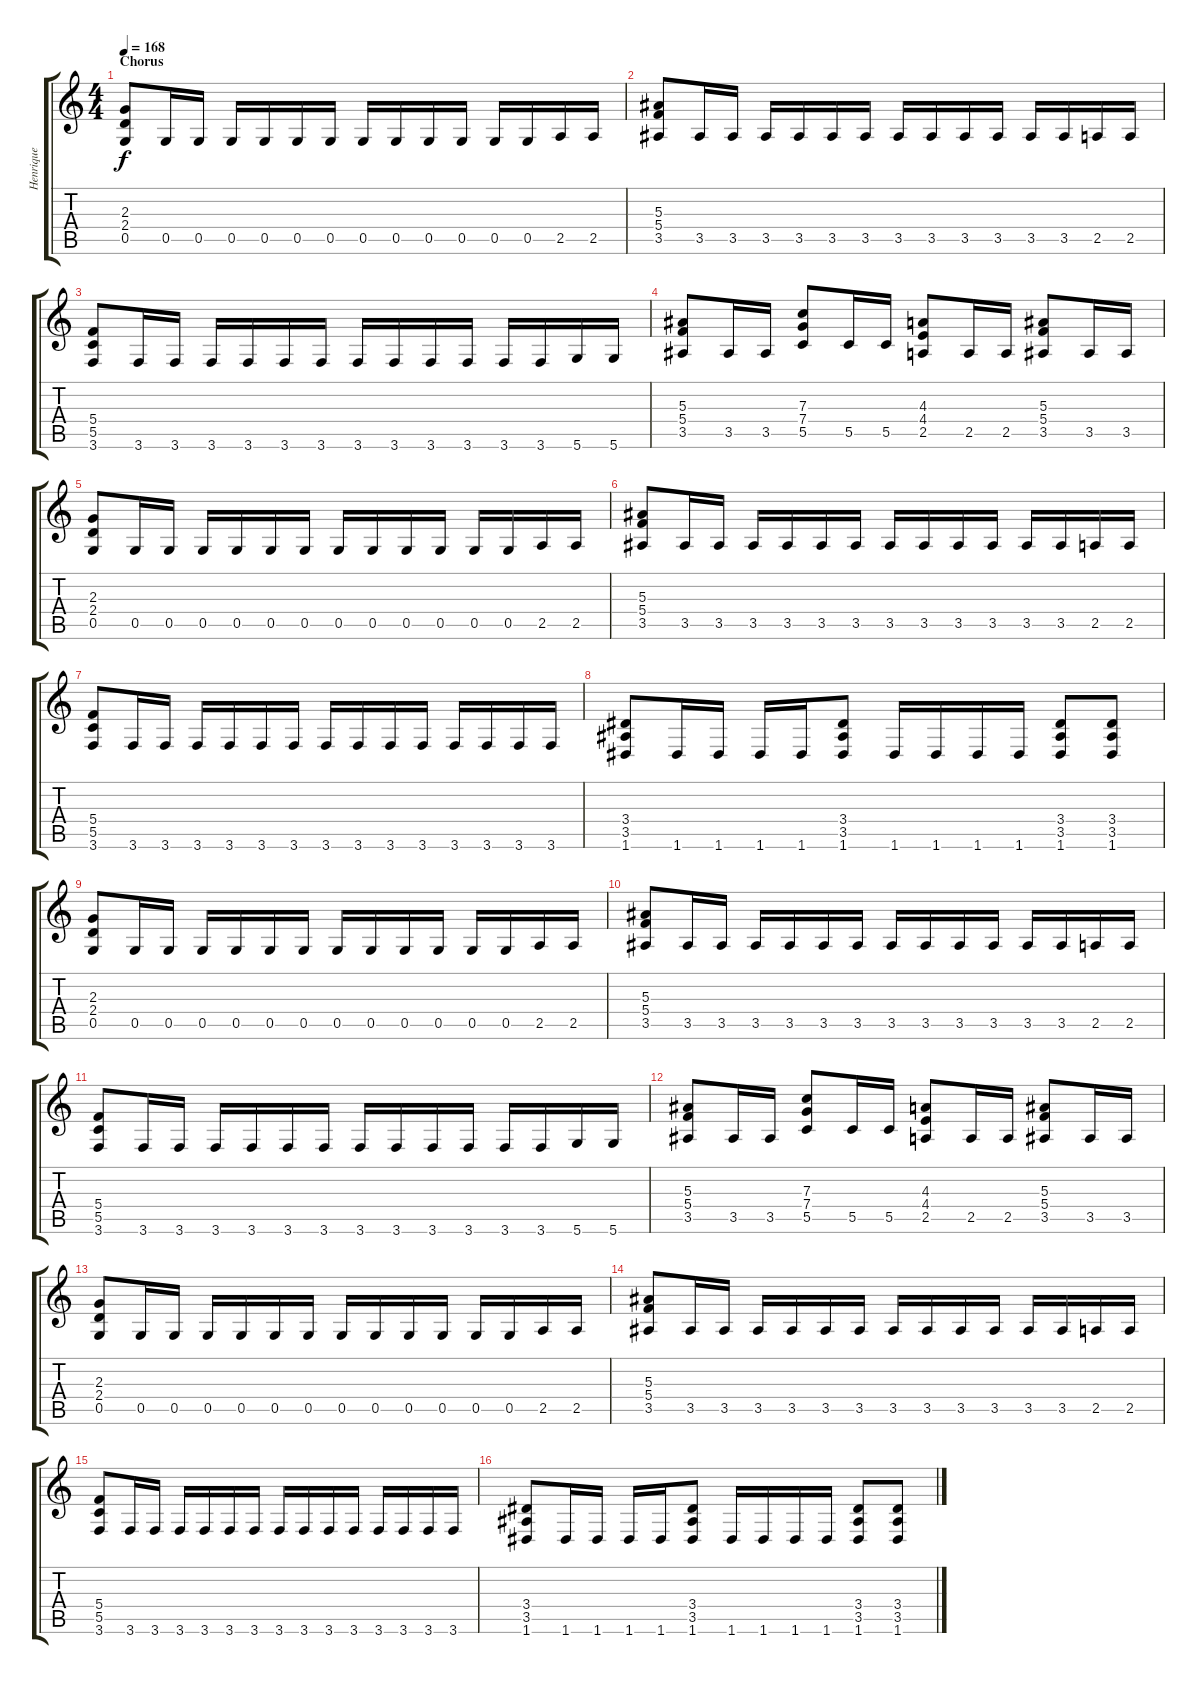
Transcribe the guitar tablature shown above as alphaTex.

\track ("Henrique" "Henrique") {instrument distortionguitar}
\staff {score tabs}
\tuning (D4 A3 F3 C3 G2 D2) {hide}
\ts (4 4)
\section ("" "Chorus")
\tempo 168
\clef g2
\ks c
(2.3 2.4 0.5).8{dy f} 0.5.16 0.5.16 0.5.16 0.5.16 0.5.16 0.5.16 0.5.16 0.5.16 0.5.16 0.5.16 0.5.16 0.5.16 2.5.16 2.5.16 |
(5.3 5.4 3.5).8 3.5.16 3.5.16 3.5.16 3.5.16 3.5.16 3.5.16 3.5.16 3.5.16 3.5.16 3.5.16 3.5.16 3.5.16 2.5.16 2.5.16 |
(5.4 5.5 3.6).8 3.6.16 3.6.16 3.6.16 3.6.16 3.6.16 3.6.16 3.6.16 3.6.16 3.6.16 3.6.16 3.6.16 3.6.16 5.6.16 5.6.16 |
(5.3 5.4 3.5).8 3.5.16 3.5.16 (7.3 7.4 5.5).8 5.5.16 5.5.16 (4.3 4.4 2.5).8 2.5.16 2.5.16 (5.3 5.4 3.5).8 3.5.16 3.5.16 |
(2.3 2.4 0.5).8 0.5.16 0.5.16 0.5.16 0.5.16 0.5.16 0.5.16 0.5.16 0.5.16 0.5.16 0.5.16 0.5.16 0.5.16 2.5.16 2.5.16 |
(5.3 5.4 3.5).8 3.5.16 3.5.16 3.5.16 3.5.16 3.5.16 3.5.16 3.5.16 3.5.16 3.5.16 3.5.16 3.5.16 3.5.16 2.5.16 2.5.16 |
(5.4 5.5 3.6).8 3.6.16 3.6.16 3.6.16 3.6.16 3.6.16 3.6.16 3.6.16 3.6.16 3.6.16 3.6.16 3.6.16 3.6.16 3.6.16 3.6.16 |
(3.4 3.5 1.6).8 1.6.16 1.6.16 1.6.16 1.6.16 (3.4 3.5 1.6).8 1.6.16 1.6.16 1.6.16 1.6.16 (3.4 3.5 1.6).8 (3.4 3.5 1.6).8 |
(2.3 2.4 0.5).8 0.5.16 0.5.16 0.5.16 0.5.16 0.5.16 0.5.16 0.5.16 0.5.16 0.5.16 0.5.16 0.5.16 0.5.16 2.5.16 2.5.16 |
(5.3 5.4 3.5).8 3.5.16 3.5.16 3.5.16 3.5.16 3.5.16 3.5.16 3.5.16 3.5.16 3.5.16 3.5.16 3.5.16 3.5.16 2.5.16 2.5.16 |
(5.4 5.5 3.6).8 3.6.16 3.6.16 3.6.16 3.6.16 3.6.16 3.6.16 3.6.16 3.6.16 3.6.16 3.6.16 3.6.16 3.6.16 5.6.16 5.6.16 |
(5.3 5.4 3.5).8 3.5.16 3.5.16 (7.3 7.4 5.5).8 5.5.16 5.5.16 (4.3 4.4 2.5).8 2.5.16 2.5.16 (5.3 5.4 3.5).8 3.5.16 3.5.16 |
(2.3 2.4 0.5).8 0.5.16 0.5.16 0.5.16 0.5.16 0.5.16 0.5.16 0.5.16 0.5.16 0.5.16 0.5.16 0.5.16 0.5.16 2.5.16 2.5.16 |
(5.3 5.4 3.5).8 3.5.16 3.5.16 3.5.16 3.5.16 3.5.16 3.5.16 3.5.16 3.5.16 3.5.16 3.5.16 3.5.16 3.5.16 2.5.16 2.5.16 |
(5.4 5.5 3.6).8 3.6.16 3.6.16 3.6.16 3.6.16 3.6.16 3.6.16 3.6.16 3.6.16 3.6.16 3.6.16 3.6.16 3.6.16 3.6.16 3.6.16 |
(3.4 3.5 1.6).8 1.6.16 1.6.16 1.6.16 1.6.16 (3.4 3.5 1.6).8 1.6.16 1.6.16 1.6.16 1.6.16 (3.4 3.5 1.6).8 (3.4 3.5 1.6).8
